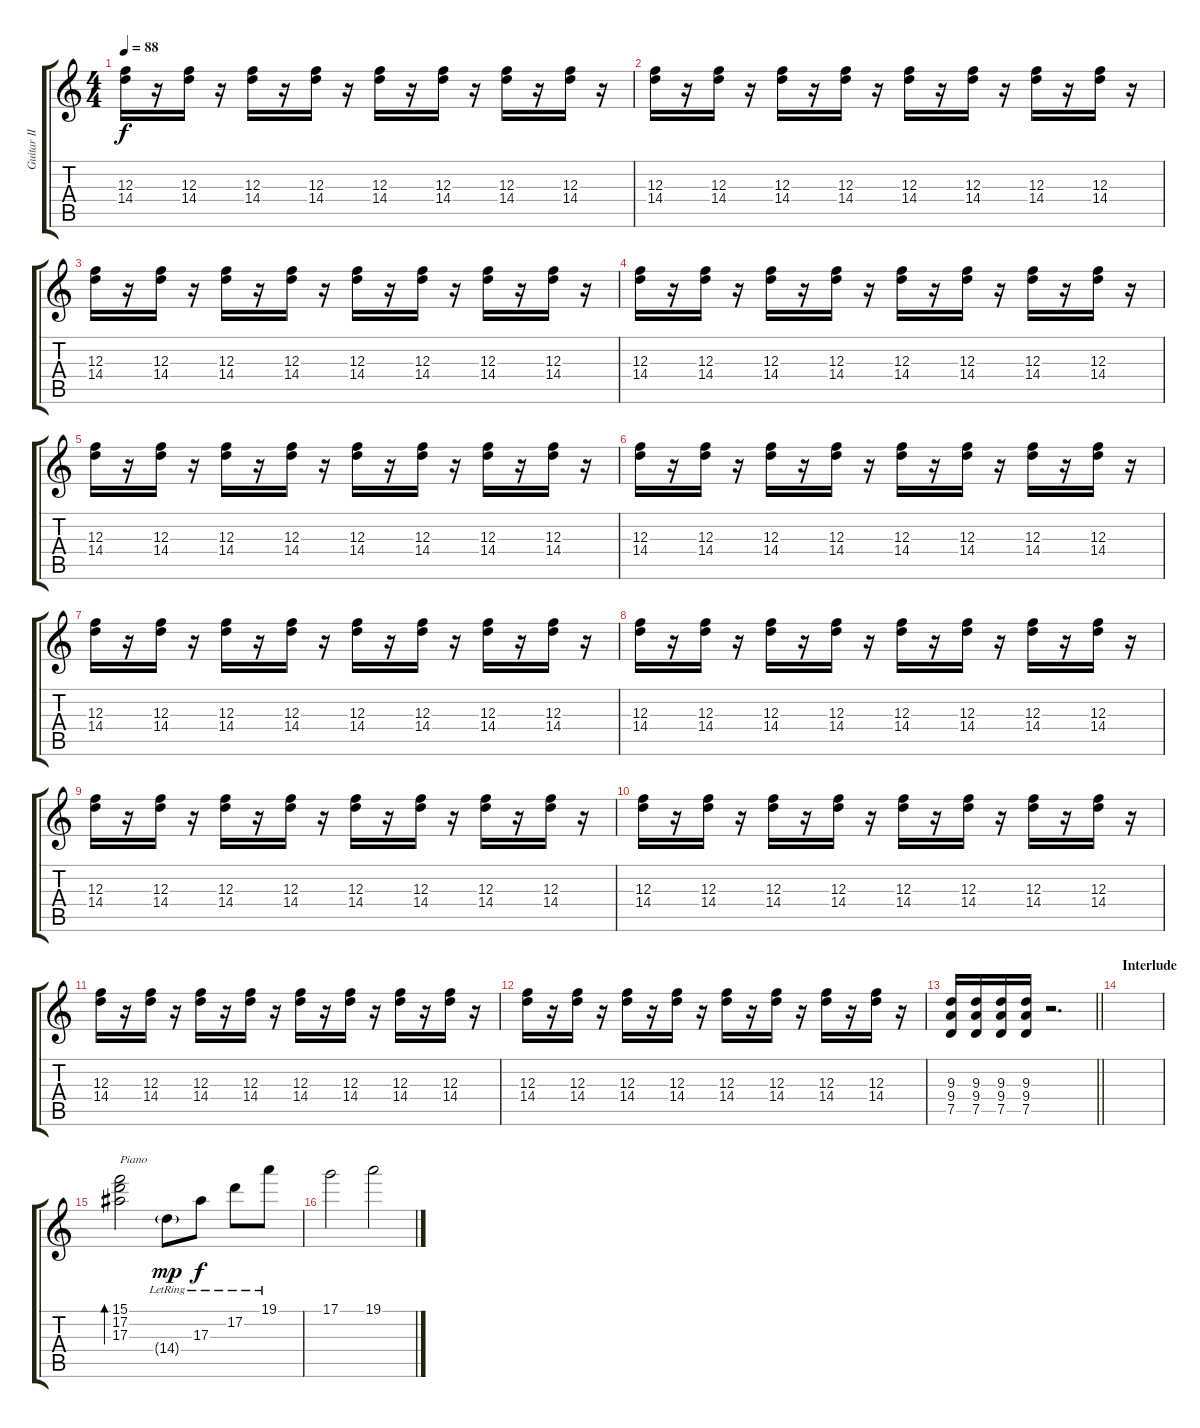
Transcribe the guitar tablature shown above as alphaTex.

\track ("Guitar II" "Guitar II") {instrument electricguitarjazz}
\staff {score tabs}
\tuning (D4 A3 F3 C3 G2 D2) {hide}
\ts (4 4)
\tempo 88
\clef g2
\ks c
(12.3 14.4).16{dy f} r.16 (12.3 14.4).16 r.16 (12.3 14.4).16 r.16 (12.3 14.4).16 r.16 (12.3 14.4).16 r.16 (12.3 14.4).16 r.16 (12.3 14.4).16 r.16 (12.3 14.4).16 r.16 |
(12.3 14.4).16 r.16 (12.3 14.4).16 r.16 (12.3 14.4).16 r.16 (12.3 14.4).16 r.16 (12.3 14.4).16 r.16 (12.3 14.4).16 r.16 (12.3 14.4).16 r.16 (12.3 14.4).16 r.16 |
(12.3 14.4).16 r.16 (12.3 14.4).16 r.16 (12.3 14.4).16 r.16 (12.3 14.4).16 r.16 (12.3 14.4).16 r.16 (12.3 14.4).16 r.16 (12.3 14.4).16 r.16 (12.3 14.4).16 r.16 |
(12.3 14.4).16 r.16 (12.3 14.4).16 r.16 (12.3 14.4).16 r.16 (12.3 14.4).16 r.16 (12.3 14.4).16 r.16 (12.3 14.4).16 r.16 (12.3 14.4).16 r.16 (12.3 14.4).16 r.16 |
(12.3 14.4).16 r.16 (12.3 14.4).16 r.16 (12.3 14.4).16 r.16 (12.3 14.4).16 r.16 (12.3 14.4).16 r.16 (12.3 14.4).16 r.16 (12.3 14.4).16 r.16 (12.3 14.4).16 r.16 |
(12.3 14.4).16 r.16 (12.3 14.4).16 r.16 (12.3 14.4).16 r.16 (12.3 14.4).16 r.16 (12.3 14.4).16 r.16 (12.3 14.4).16 r.16 (12.3 14.4).16 r.16 (12.3 14.4).16 r.16 |
(12.3 14.4).16 r.16 (12.3 14.4).16 r.16 (12.3 14.4).16 r.16 (12.3 14.4).16 r.16 (12.3 14.4).16 r.16 (12.3 14.4).16 r.16 (12.3 14.4).16 r.16 (12.3 14.4).16 r.16 |
(12.3 14.4).16 r.16 (12.3 14.4).16 r.16 (12.3 14.4).16 r.16 (12.3 14.4).16 r.16 (12.3 14.4).16 r.16 (12.3 14.4).16 r.16 (12.3 14.4).16 r.16 (12.3 14.4).16 r.16 |
(12.3 14.4).16 r.16 (12.3 14.4).16 r.16 (12.3 14.4).16 r.16 (12.3 14.4).16 r.16 (12.3 14.4).16 r.16 (12.3 14.4).16 r.16 (12.3 14.4).16 r.16 (12.3 14.4).16 r.16 |
(12.3 14.4).16 r.16 (12.3 14.4).16 r.16 (12.3 14.4).16 r.16 (12.3 14.4).16 r.16 (12.3 14.4).16 r.16 (12.3 14.4).16 r.16 (12.3 14.4).16 r.16 (12.3 14.4).16 r.16 |
(12.3 14.4).16 r.16 (12.3 14.4).16 r.16 (12.3 14.4).16 r.16 (12.3 14.4).16 r.16 (12.3 14.4).16 r.16 (12.3 14.4).16 r.16 (12.3 14.4).16 r.16 (12.3 14.4).16 r.16 |
(12.3 14.4).16 r.16 (12.3 14.4).16 r.16 (12.3 14.4).16 r.16 (12.3 14.4).16 r.16 (12.3 14.4).16 r.16 (12.3 14.4).16 r.16 (12.3 14.4).16 r.16 (12.3 14.4).16 r.16 |
\barLineRight lightlight
(9.3 9.4 7.5).16{volume 16 instrument distortionguitar} (9.3 9.4 7.5).16 (9.3 9.4 7.5).16 (9.3 9.4 7.5).16 r.2{d} |
\section ("" "Interlude")
|
(15.1 17.2 17.3).2{bd 240 txt "Piano"} 14.4{g lr}.8{dy mp} 17.3{lr}.8{dy f} 17.2{lr}.8 19.1{lr}.8 |
17.1.2 19.1.2
